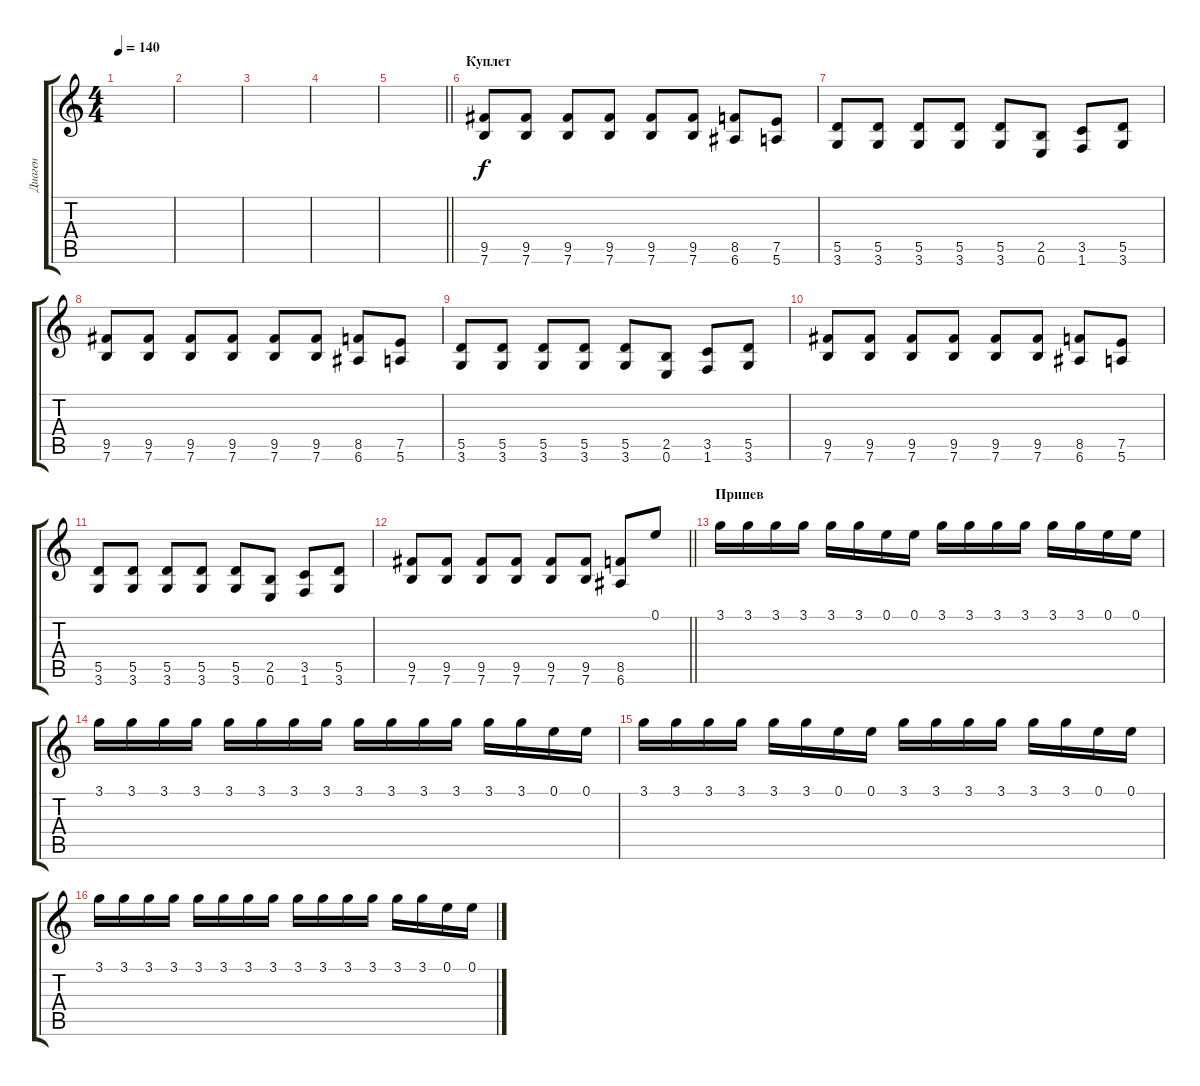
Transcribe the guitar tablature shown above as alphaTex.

\track ("Диаген" "Диаген") {instrument overdrivenguitar}
\staff {score tabs}
\tuning (E4 B3 G3 D3 A2 E2) {hide}
\ts (4 4)
\tempo 140
\clef g2
\ks c
|
|
|
|
\barLineRight lightlight
|
\section ("" "Куплет")
(9.5 7.6).8 (9.5 7.6).8 (9.5 7.6).8 (9.5 7.6).8 (9.5 7.6).8 (9.5 7.6).8 (8.5 6.6).8 (7.5 5.6).8 |
(5.5 3.6).8 (5.5 3.6).8 (5.5 3.6).8 (5.5 3.6).8 (5.5 3.6).8 (2.5 0.6).8 (3.5 1.6).8 (5.5 3.6).8 |
(9.5 7.6).8 (9.5 7.6).8 (9.5 7.6).8 (9.5 7.6).8 (9.5 7.6).8 (9.5 7.6).8 (8.5 6.6).8 (7.5 5.6).8 |
(5.5 3.6).8 (5.5 3.6).8 (5.5 3.6).8 (5.5 3.6).8 (5.5 3.6).8 (2.5 0.6).8 (3.5 1.6).8 (5.5 3.6).8 |
(9.5 7.6).8 (9.5 7.6).8 (9.5 7.6).8 (9.5 7.6).8 (9.5 7.6).8 (9.5 7.6).8 (8.5 6.6).8 (7.5 5.6).8 |
(5.5 3.6).8 (5.5 3.6).8 (5.5 3.6).8 (5.5 3.6).8 (5.5 3.6).8 (2.5 0.6).8 (3.5 1.6).8 (5.5 3.6).8 |
\barLineRight lightlight
(9.5 7.6).8 (9.5 7.6).8 (9.5 7.6).8 (9.5 7.6).8 (9.5 7.6).8 (9.5 7.6).8 (8.5 6.6).8 0.1.8 |
\section ("" "Припев")
3.1.16 3.1.16 3.1.16 3.1.16 3.1.16 3.1.16 0.1.16 0.1.16 3.1.16 3.1.16 3.1.16 3.1.16 3.1.16 3.1.16 0.1.16 0.1.16 |
3.1.16 3.1.16 3.1.16 3.1.16 3.1.16 3.1.16 3.1.16 3.1.16 3.1.16 3.1.16 3.1.16 3.1.16 3.1.16 3.1.16 0.1.16 0.1.16 |
3.1.16 3.1.16 3.1.16 3.1.16 3.1.16 3.1.16 0.1.16 0.1.16 3.1.16 3.1.16 3.1.16 3.1.16 3.1.16 3.1.16 0.1.16 0.1.16 |
3.1.16 3.1.16 3.1.16 3.1.16 3.1.16 3.1.16 3.1.16 3.1.16 3.1.16 3.1.16 3.1.16 3.1.16 3.1.16 3.1.16 0.1.16 0.1.16
